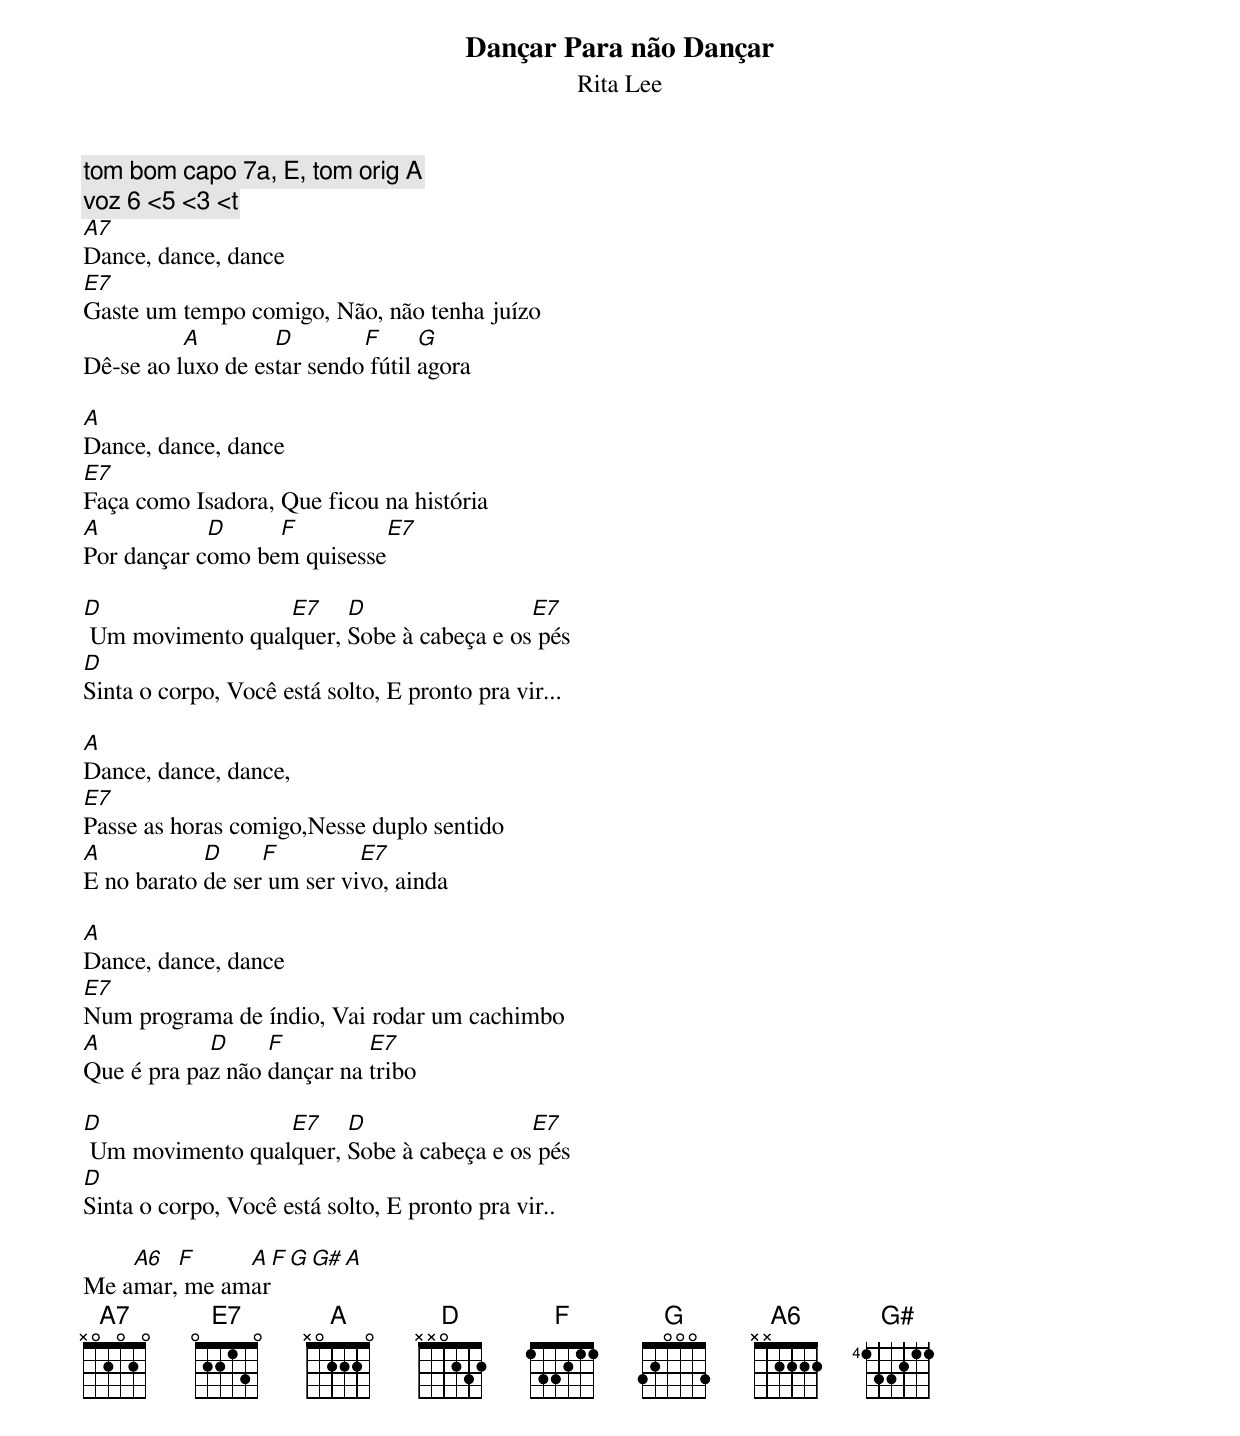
Dançar Para não Dançar
Rita Lee

tom bom capo 7a, E, tom orig A
voz 6 <5 <3 <t
A7
Dance, dance, dance
E7
Gaste um tempo comigo, Não, não tenha juízo
          A        D        F      G
Dê-se ao luxo de estar sendo fútil agora

A
Dance, dance, dance
E7
Faça como Isadora, Que ficou na história
A           D     F         E7
Por dançar como bem quisesse

D                 E7    D                 E7
 Um movimento qualquer, Sobe à cabeça e os pés
D
Sinta o corpo, Você está solto, E pronto pra vir...

A
Dance, dance, dance,
E7
Passe as horas comigo,Nesse duplo sentido
A           D     F         E7
E no barato de ser um ser vivo, ainda

A
Dance, dance, dance
E7
Num programa de índio, Vai rodar um cachimbo
A           D     F         E7
Que é pra paz não dançar na tribo

D                 E7    D                 E7
 Um movimento qualquer, Sobe à cabeça e os pés
D
Sinta o corpo, Você está solto, E pronto pra vir..

    A6  F     A   F  G  G#  A
Me amar, me amar
